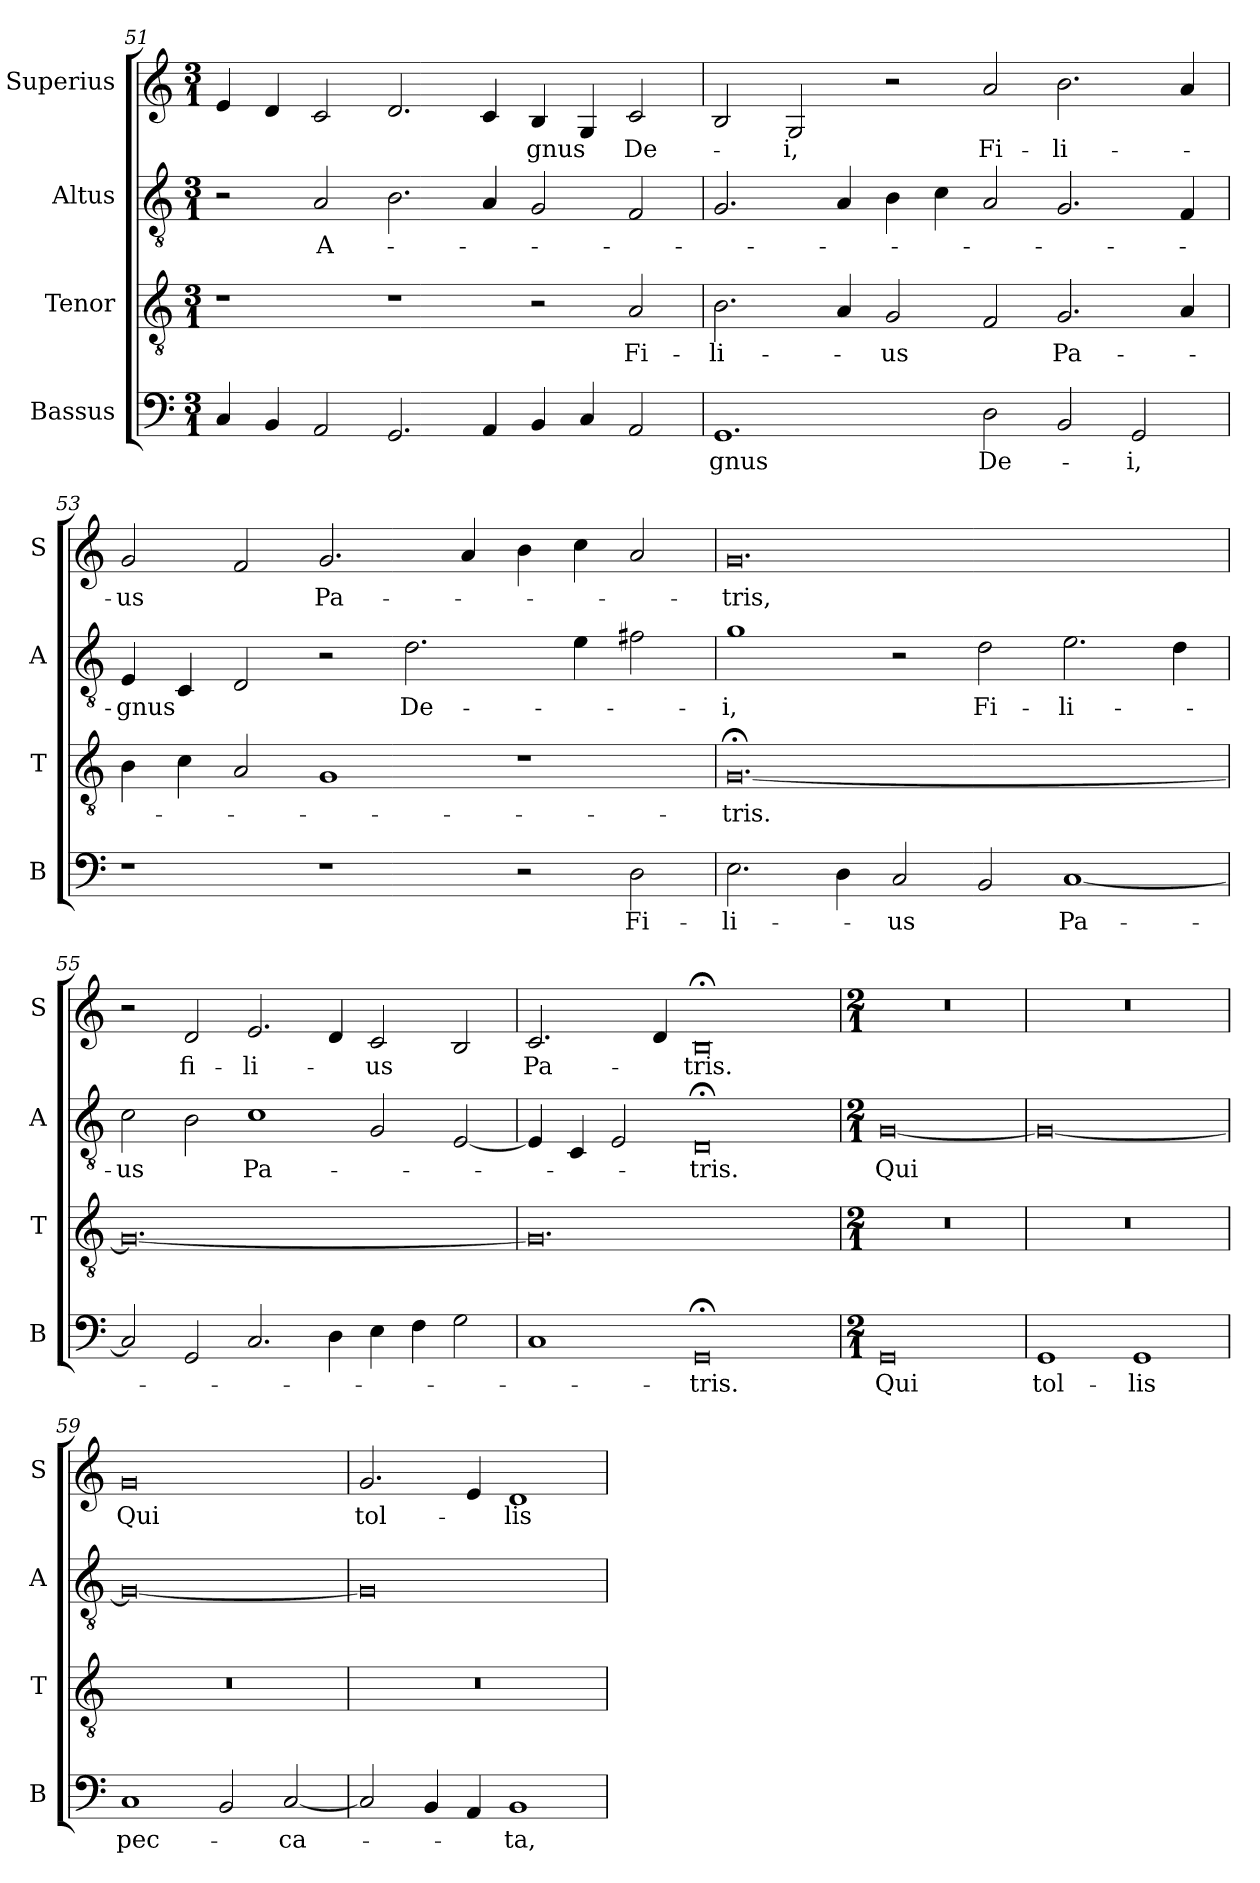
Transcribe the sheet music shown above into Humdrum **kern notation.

**kern	**text	**kern	**text	**kern	**text	**kern	**text
*part4	*part4	*part3	*part3	*part2	*part2	*part1	*part1
*staff4	*staff4	*staff3	*staff3	*staff2	*staff2	*staff1	*staff1
*I"Bassus	*	*I"Tenor	*	*I"Altus	*	*I"Superius	*
*I'B	*	*I'T	*	*I'A	*	*I'S	*
*clefF4	*	*clefGv2	*	*clefGv2	*	*clefG2	*
*k[]	*	*k[]	*	*k[]	*	*k[]	*
*M3/1	*	*M3/1	*	*M3/1	*	*M3/1	*
=51	=51	=51	=51	=51	=51	=51	=51
4C	.	1r	.	2r	.	4e	.
4BB	.	.	.	.	.	4d	.
2AA	.	.	.	2A	A-	2c	.
2.GG	.	1r	.	2.B	.	2.d	.
4AA	.	.	.	4A	.	4c	.
4BB	.	2r	.	2G	.	4B	-gnus
4C	.	.	.	.	.	4G	.
2AA	.	2A	Fi-	2F	.	2c	De-
=52	=52	=52	=52	=52	=52	=52	=52
1.GG	-gnus	2.B	-li-	2.G	.	2B	.
.	.	.	.	.	.	2G	-i,
.	.	4A	.	4A	.	.	.
.	.	2G	-us	4B	.	2r	.
.	.	.	.	4c	.	.	.
2D	De-	2F	.	2A	.	2a	Fi-
2BB	.	2.G	Pa-	2.G	.	2.b	-li-
2GG	-i,	.	.	.	.	.	.
.	.	4A	.	4F	.	4a	.
=53	=53	=53	=53	=53	=53	=53	=53
1r	.	4B	.	4E	-gnus	2g	-us
.	.	4c	.	4C	.	.	.
.	.	2A	.	2D	.	2f	.
!	!	!	!	!	!	!	!LO:LY:i
1r	.	1G	.	2r	.	2.g	Pa-
!	!	!	!	!	!LO:LY:i	!	!
.	.	.	.	2.d	De-	.	.
.	.	.	.	.	.	4a	.
2r	.	1r	.	.	.	4b	.
.	.	.	.	4e	.	4cc	.
2D	Fi-	.	.	2f#X	.	2a	.
=54	=54	=54	=54	=54	=54	=54	=54
!	!	!	!	!	!LO:LY:i	!	!LO:LY:i
2.E	-li-	[0.G;<	-tris.	1g	-i,	0.g	-tris,
4D	.	.	.	.	.	.	.
2C	-us	.	.	2r	.	.	.
!	!	!	!	!	!LO:LY:i	!	!
2BB	.	.	.	2d	Fi-	.	.
!	!	!	!	!	!LO:LY:i	!	!
[1C	Pa-	.	.	2.e	-li-	.	.
.	.	.	.	4d	.	.	.
=55	=55	=55	=55	=55	=55	=55	=55
!	!	!	!	!	!LO:LY:i	!	!
2C]	.	0.G_	.	2c	-us	2r	.
!	!	!	!	!	!	!	!LO:LY:i
2GG	.	.	.	2B	.	2d	fi-
!	!	!	!	!	!LO:LY:i	!	!LO:LY:i
2.C	.	.	.	1c	Pa-	2.e	-li-
4D	.	.	.	.	.	4d	.
!	!	!	!	!	!	!	!LO:LY:i
4E	.	.	.	2G	.	2c	-us
4F	.	.	.	.	.	.	.
2G	.	.	.	[2E	.	2B	.
=56	=56	=56	=56	=56	=56	=56	=56
1C	.	0.G]	.	4E]	.	2.c	Pa-
.	.	.	.	4C	.	.	.
.	.	.	.	2E	.	.	.
.	.	.	.	.	.	4d	.
!	!	!	!	!	!LO:LY:i	!	!
0GG;<	-tris.	.	.	0D;<	-tris.	0B;<	-tris.
=57	=57	=57	=57	=57	=57	=57	=57
*M2/1	*	*M2/1	*	*M2/1	*	*M2/1	*
0GG	Qui	0r	.	[0G	Qui	0r	.
=58	=58	=58	=58	=58	=58	=58	=58
1GG	tol-	0r	.	0G_	.	0r	.
1GG	-lis	.	.	.	.	.	.
=59	=59	=59	=59	=59	=59	=59	=59
!	!LO:LY:i	!	!	!	!	!	!
1C	pec-	0r	.	0G_	.	0g	Qui
2BB	.	.	.	.	.	.	.
!	!LO:LY:i	!	!	!	!	!	!
[2C	-ca-	.	.	.	.	.	.
=60	=60	=60	=60	=60	=60	=60	=60
2C]	.	0r	.	0G]	.	2.g	tol-
4BB	.	.	.	.	.	.	.
4AA	.	.	.	.	.	4e	.
!	!LO:LY:i	!	!	!	!	!	!
1BB	-ta,	.	.	.	.	1d	-lis
=	=	=	=	=	=	=	=
*-	*-	*-	*-	*-	*-	*-	*-
